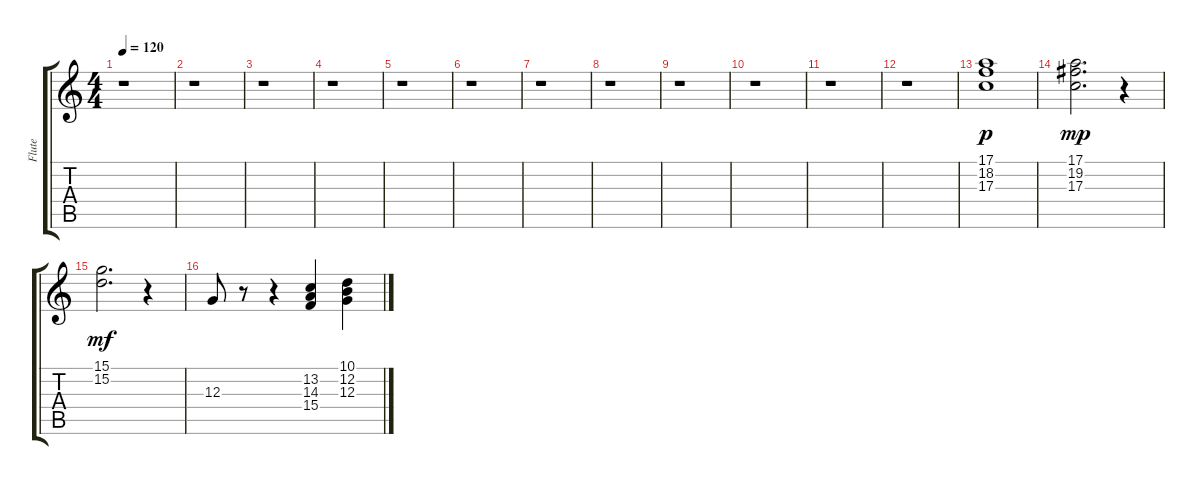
\track ("Flute" "Flute") {instrument flute}
\staff {score tabs}
\tuning (E4 B3 G3 D3 A2 E2) {hide}
\ts (4 4)
\tempo 120
\clef g2
\ks c
r.1{dy mf} |
r.1 |
r.1 |
r.1 |
r.1 |
r.1 |
r.1 |
r.1 |
r.1 |
r.1 |
r.1 |
r.1 |
(17.1 18.2 17.3).1{dy p} |
(17.1 19.2 17.3).2{d dy mp} r.4 |
(15.1 15.2).2{d dy mf} r.4 |
12.3.8 r.8 r.4 (13.2 14.3 15.4).4 (10.1 12.2 12.3).4
